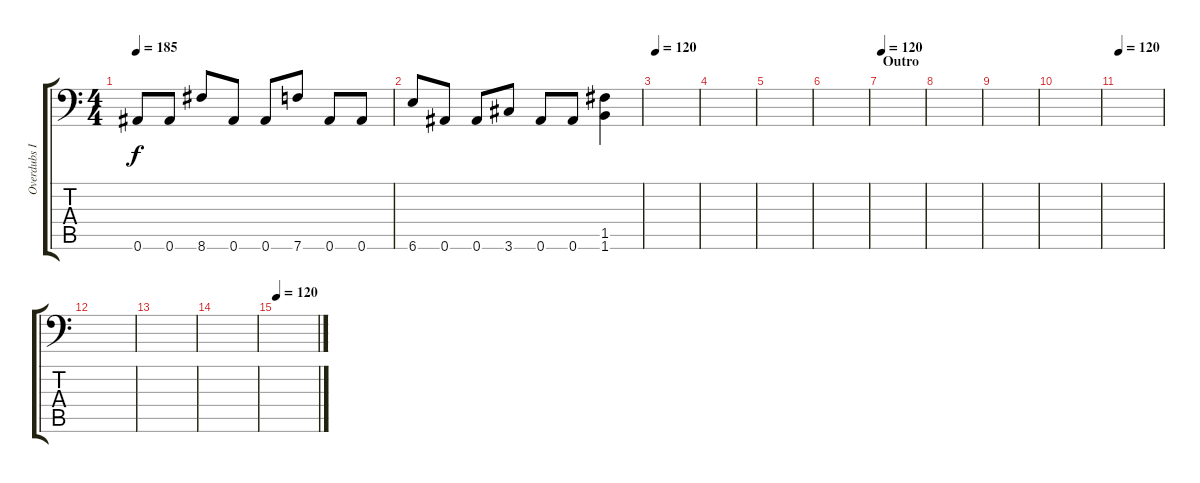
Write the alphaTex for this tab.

\track ("Overdubs II" "Overdubs I") {instrument distortionguitar}
\staff {score tabs}
\tuning (C4 G3 Eb3 Bb2 F2 Bb1) {hide}
\ts (4 4)
\tempo 185
\clef f4
\ks c
0.6.8{dy f} 0.6.8 8.6.8 0.6.8 0.6.8 7.6.8 0.6.8 0.6.8 |
6.6.8 0.6.8 0.6.8 3.6.8 0.6.8 0.6.8 (1.5 1.6).4 |
\tempo 120
|
|
|
|
\section ("" "Outro")
\tempo 120
|
|
|
|
\tempo 120
|
|
|
|
\tempo 120
